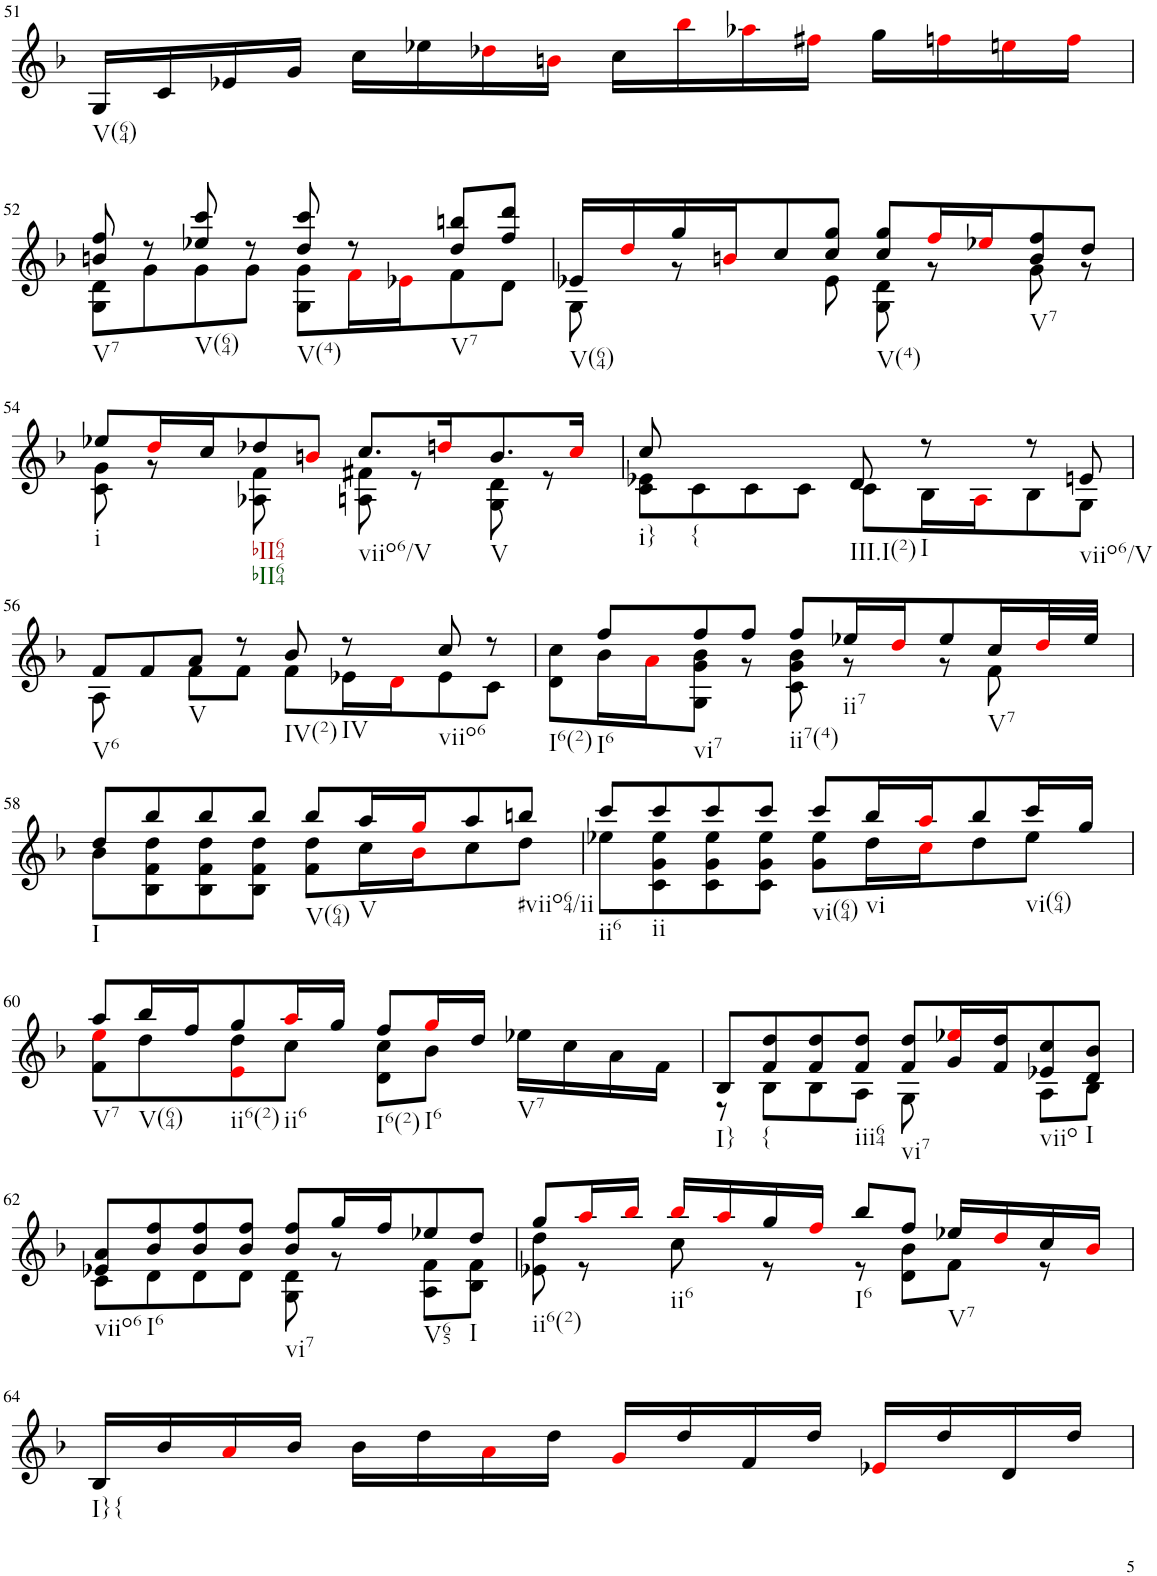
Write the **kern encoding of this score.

**kern
*part1
*staff1
*I"violine
*I'Vln
!!LO:PB:g=z
*clefG2
*k[b-]
*M2/2
=51
*^
!LO:TX:b:t=V(64)	!
16G/LL	4ryy
16c/	.
16e-X/	.
16g/JJ	.
2.ryy	16cc\LL
.	16ee-X\
.	16dd-Xi\
.	16bni\JJ
.	16cc\LL
.	16bb-i\
.	16aa-Xi\
.	16ff#Xi\JJ
.	16gg\LL
.	16ffni\
.	16eeni\
.	16ffi\JJ
!!LO:LB:g=z	!!
=52	=52
!LO:TX:b:t=V7	!
8bn/ 8ff/	8G\ 8d\L
8r	8g\
!LO:TX:b:t=V(64)	!
8ee-X/ 8ccc/	8g\
8r	8g\J
!LO:TX:b:t=V(4)	!
8dd/ 8ccc/	8G\ 8g\L
8r	16fi\L
.	16e-Xi\J
!LO:TX:b:t=V7	!
8dd/ 8bbn/L	8f\
8ff/ 8ddd/J	8d\J
=53	=53
!LO:TX:b:t=V(64)	!
16e-X/LL	8G\
16ddi/	.
16gg/	8r
16bni/J	.
8cc/	8ryy
8cc/ 8gg/J	8e-\
!LO:TX:b:t=V(4)	!
8cc/ 8gg/L	8G\ 8d\
16ffi/L	8r
16ee-Xi/J	.
!LO:TX:b:t=V7	!
8b/ 8ff/	8g\
8dd/J	8r
!!LO:LB:g=z	!!
=54	=54
!LO:TX:b:t=i	!
8ee-X/L	8c\ 8g\
16ddi/L	8r
16cc/J	.
!LO:TX:b:t=bII64	!
!LO:TX:b:t=bII64	!
8dd-X/	8A-X\ 8f\
8bni/J	8ryy
!LO:TX:b:t=viio6/V	!
8.cc/L	8An\ 8f#X\
.	8r
16ddni/K	.
!LO:TX:b:t=V	!
8.b/	8G\ 8d\
.	8r
16cci/Jk	.
=55	=55
!LO:TX:b:t=i}	!
8cc/	8c\ 8e-X\L
!LO:TX:b:t={	!
8ryy	8c\
4ryy	8c\
.	8c\J
!LO:TX:b:t=III.I(2)	!
8d/	8c\L
!LO:TX:b:t=I	!
8r	16B-\L
.	16Ai\J
8r	8B-\
!LO:TX:b:t=viio6/V	!
8en/	8G\J
!!LO:LB:g=z	!!
=56	=56
!LO:TX:b:t=V6	!
8f/L	8A\
8f/	8ryy
!LO:TX:b:t=V	!
8a/J	8f\L
8r	8f\J
!LO:TX:b:t=IV(2)	!
8b-/	8f\L
!LO:TX:b:t=IV	!
8r	16e-X\L
.	16di\J
!LO:TX:b:t=viio6	!
8cc/	8e-\
8r	8c\J
=57	=57
!LO:TX:b:t=I6(2)	!
8ryy	8d\ 8cc\L
!LO:TX:b:t=I6	!
8ff/L	16b-\L
.	16ai\J
!LO:TX:b:t=vi7	!
8ff/	8G\ 8g\ 8b-\J
8ff/J	8r
!LO:TX:b:t=ii7(4)	!
8ff/L	8c\ 8g\ 8b-\
!LO:TX:b:t=ii7	!
16ee-X/L	8r
16ddi/J	.
8ee-/	8r
!LO:TX:b:t=V7	!
16cc/L	8f\
32ddi/L	.
32ee-/JJJ	.
!!LO:LB:g=z	!!
=58	=58
!LO:TX:b:t=I	!
8dd/L	8b-\L
8bb-/	8B-\ 8f\ 8dd\
8bb-/	8B-\ 8f\ 8dd\
8bb-/J	8B-\ 8f\ 8dd\J
!LO:TX:b:t=V(64)	!
8bb-/L	8f\ 8dd\L
!LO:TX:b:t=V	!
16aa/L	16cc\L
16ggi/J	16b-i\J
8aa/	8cc\
!LO:TX:b:t=#viio64/ii	!
8bbn/J	8dd\J
=59	=59
!LO:TX:b:t=ii6	!
8ccc/L	8ee-X\L
!LO:TX:b:t=ii	!
8ccc/	8c\ 8g\ 8ee-\
8ccc/	8c\ 8g\ 8ee-\
8ccc/J	8c\ 8g\ 8ee-\J
!LO:TX:b:t=vi(64)	!
8ccc/L	8g\ 8ee-\L
!LO:TX:b:t=vi	!
16bb-/L	16dd\L
16aai/J	16cci\J
8bb-/	8dd\
!LO:TX:b:t=vi(64)	!
16ccc/L	8ee-\J
16gg/JJ	.
!!LO:LB:g=z	!!
=60	=60
!LO:TX:b:t=V7	!
8aa/L	8f\ 8eei\L
!LO:TX:b:t=V(64)	!
16bb-/L	8dd\
16ff/J	.
!LO:TX:b:t=ii6(2)	!
8gg/	8ei\ 8dd\
!LO:TX:b:t=ii6	!
16aai/L	8cc\J
16gg/JJ	.
!LO:TX:b:t=I6(2)	!
8ff/L	8d\ 8cc\L
!LO:TX:b:t=I6	!
16ggi/L	8b-\J
16dd/JJ	.
!LO:TX:b:t=V7	!
16ee-X\LL	4ryy
16cc\	.
16a\	.
16f\JJ	.
=61	=61
!LO:TX:b:t=I}	!
8B-/L	8r
!LO:TX:b:t={	!
8f/ 8dd/	8B-\L
8f/ 8dd/	8B-\
!LO:TX:b:t=iii64	!
8f/ 8dd/J	8A\J
!LO:TX:b:t=vi7	!
8f/ 8dd/L	8G\
16g/ 16ee-Xi/L	8ryy
16f/ 16dd/J	.
!LO:TX:b:t=viio	!
8e-X/ 8cc/	8A\L
!LO:TX:b:t=I	!
8d/ 8b-/J	8B-\J
!!LO:LB:g=z	!!
=62	=62
!LO:TX:b:t=viio6	!
8e-X/ 8a/L	8c\L
!LO:TX:b:t=I6	!
8b-/ 8ff/	8d\
8b-/ 8ff/	8d\
8b-/ 8ff/J	8d\J
!LO:TX:b:t=vi7	!
8b-/ 8ff/L	8G\ 8d\
16gg/L	8r
16ff/J	.
!LO:TX:b:t=V65	!
8ee-X/	8A\ 8f\L
!LO:TX:b:t=I	!
8dd/J	8B-\ 8f\J
=63	=63
!LO:TX:b:t=ii6(2)	!
8gg/L	8e-X\ 8dd\
16aai/L	8r
16bb-i/JJ	.
!LO:TX:b:t=ii6	!
16bb-i/LL	8cc\
16aai/	.
16gg/	8r
16ffi/JJ	.
!LO:TX:b:t=I6	!
8bb-/L	8r
8ff/J	8d\ 8b-\L
!LO:TX:b:t=V7	!
16ee-X/LL	8f\J
16ddi/	.
16cc/	8r
16b-i/JJ	.
!!LO:LB:g=z	!!
=64	=64
!LO:TX:b:t=I}{	!
16B-/LL	4ryy
16b-/	.
16ai/	.
16b-/JJ	.
4ryy	16b-\LL
.	16dd\
.	16ai\
.	16dd\JJ
16gi/LL	2ryy
16dd/	.
16f/	.
16dd/JJ	.
16e-Xi/LL	.
16dd/	.
16d/	.
16dd/JJ	.
*v	*v
=
*-
